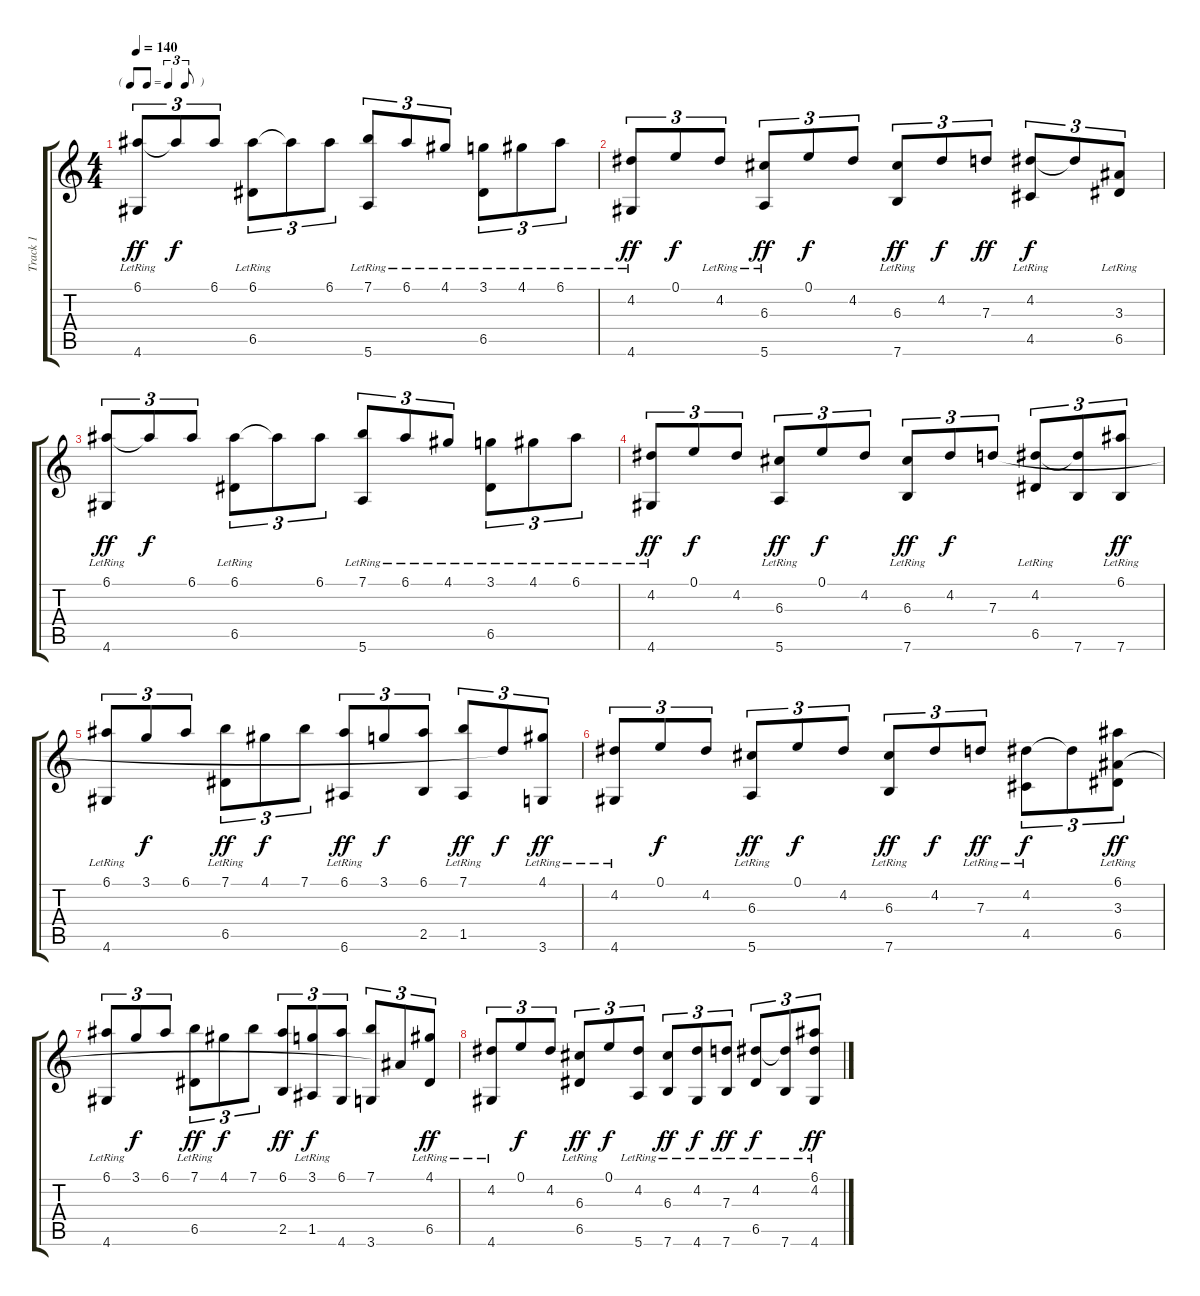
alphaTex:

\track ("Track 1" "Track 1") {instrument acousticguitarnylon}
\staff {score tabs}
\tuning (E4 B3 G3 D3 A2 E2) {hide}
\ts (4 4)
\tf triplet8th
\tempo 140
\clef g2
\ks c
(6.1{lr} 4.6{lr}).8{tu (3 2) dy ff} 6.1{t}.8{tu (3 2) dy f} 6.1.8{tu (3 2)} (6.1 6.5{lr}).8{tu (3 2)} 6.1{t}.8{tu (3 2)} 6.1.8{tu (3 2)} (7.1{lr} 5.6{lr}).8{tu (3 2)} 6.1{lr}.8{tu (3 2)} 4.1{lr}.8{tu (3 2)} (3.1{lr} 6.5{lr}).8{tu (3 2)} 4.1{lr}.8{tu (3 2)} 6.1{lr}.8{tu (3 2)} |
(4.2{lr} 4.6{lr}).8{tu (3 2) dy ff} 0.1.8{tu (3 2) dy f} 4.2{lr}.8{tu (3 2)} (6.3 5.6{lr}).8{tu (3 2) dy ff} 0.1.8{tu (3 2) dy f} 4.2.8{tu (3 2)} (6.3{lr} 7.6{lr}).8{tu (3 2) dy ff} 4.2.8{tu (3 2) dy f} 7.3.8{tu (3 2) dy ff} (4.2{lr} 4.5{lr}).8{tu (3 2) dy f} 4.2{t}.8{tu (3 2)} (3.3{lr} 6.5).8{tu (3 2)} |
(6.1{lr} 4.6{lr}).8{tu (3 2) dy ff} 6.1{t}.8{tu (3 2) dy f} 6.1.8{tu (3 2)} (6.1 6.5{lr}).8{tu (3 2)} 6.1{t}.8{tu (3 2)} 6.1.8{tu (3 2)} (7.1{lr} 5.6{lr}).8{tu (3 2)} 6.1{lr}.8{tu (3 2)} 4.1{lr}.8{tu (3 2)} (3.1{lr} 6.5{lr}).8{tu (3 2)} 4.1{lr}.8{tu (3 2)} 6.1{lr}.8{tu (3 2)} |
(4.2{lr} 4.6{lr}).8{tu (3 2) dy ff} 0.1.8{tu (3 2) dy f} 4.2.8{tu (3 2)} (6.3{lr} 5.6{lr}).8{tu (3 2) dy ff} 0.1.8{tu (3 2) dy f} 4.2.8{tu (3 2)} (6.3{lr} 7.6{lr}).8{tu (3 2) dy ff} 4.2.8{tu (3 2) dy f} 7.3.8{tu (3 2)} (4.2{lr} 6.5{lr}).8{tu (3 2)} (4.2{t} 7.6).8{tu (3 2)} (6.1{lr} 7.6).8{tu (3 2) dy ff} |
(6.1 4.6{lr}).8{tu (3 2)} 3.1.8{tu (3 2) dy f} 6.1.8{tu (3 2)} (7.1 6.5{lr}).8{tu (3 2) dy ff} 4.1.8{tu (3 2) dy f} 7.1.8{tu (3 2)} (6.1 6.6{lr}).8{tu (3 2) dy ff} 3.1.8{tu (3 2) dy f} (6.1 2.5).8{tu (3 2)} (7.1{lr} 1.5{lr}).8{tu (3 2) dy ff} 7.3{t}.8{tu (3 2) dy f} (4.1 3.6{lr}).8{tu (3 2) dy ff} |
(4.2{lr} 4.6).8{tu (3 2)} 0.1.8{tu (3 2) dy f} 4.2.8{tu (3 2)} (6.3{lr} 5.6).8{tu (3 2) dy ff} 0.1.8{tu (3 2) dy f} 4.2.8{tu (3 2)} (6.3{lr} 7.6).8{tu (3 2) dy ff} 4.2.8{tu (3 2) dy f} 7.3{lr}.8{tu (3 2) dy ff} (4.2{lr} 4.5{lr}).8{tu (3 2) dy f} 4.2{t}.8{tu (3 2)} (6.1 3.3{lr} 6.5).8{tu (3 2) dy ff} |
(6.1 4.6{lr}).8{tu (3 2)} 3.1.8{tu (3 2) dy f} 6.1.8{tu (3 2)} (7.1 6.5{lr}).8{tu (3 2) dy ff} 4.1.8{tu (3 2) dy f} 7.1.8{tu (3 2)} (6.1 2.5).8{tu (3 2) dy ff} (3.1 1.5{lr}).8{tu (3 2) dy f} (6.1 4.6).8{tu (3 2)} (7.1 3.6).8{tu (3 2)} 3.3{t}.8{tu (3 2)} (4.1{lr} 6.5).8{tu (3 2) dy ff} |
(4.2{lr} 4.6{lr}).8{tu (3 2)} 0.1.8{tu (3 2) dy f} 4.2.8{tu (3 2)} (6.3{lr} 6.5).8{tu (3 2) dy ff} 0.1.8{tu (3 2) dy f} (4.2 5.6{lr}).8{tu (3 2)} (6.3{lr} 7.6{lr}).8{tu (3 2) dy ff} (4.2 4.6{lr}).8{tu (3 2) dy f} (7.3 7.6{lr}).8{tu (3 2) dy ff} (4.2{lr} 6.5{lr}).8{tu (3 2) dy f} (4.2{t} 7.6{lr}).8{tu (3 2)} (6.1{lr} 4.2{lr} 4.6{lr}).8{tu (3 2) dy ff}
